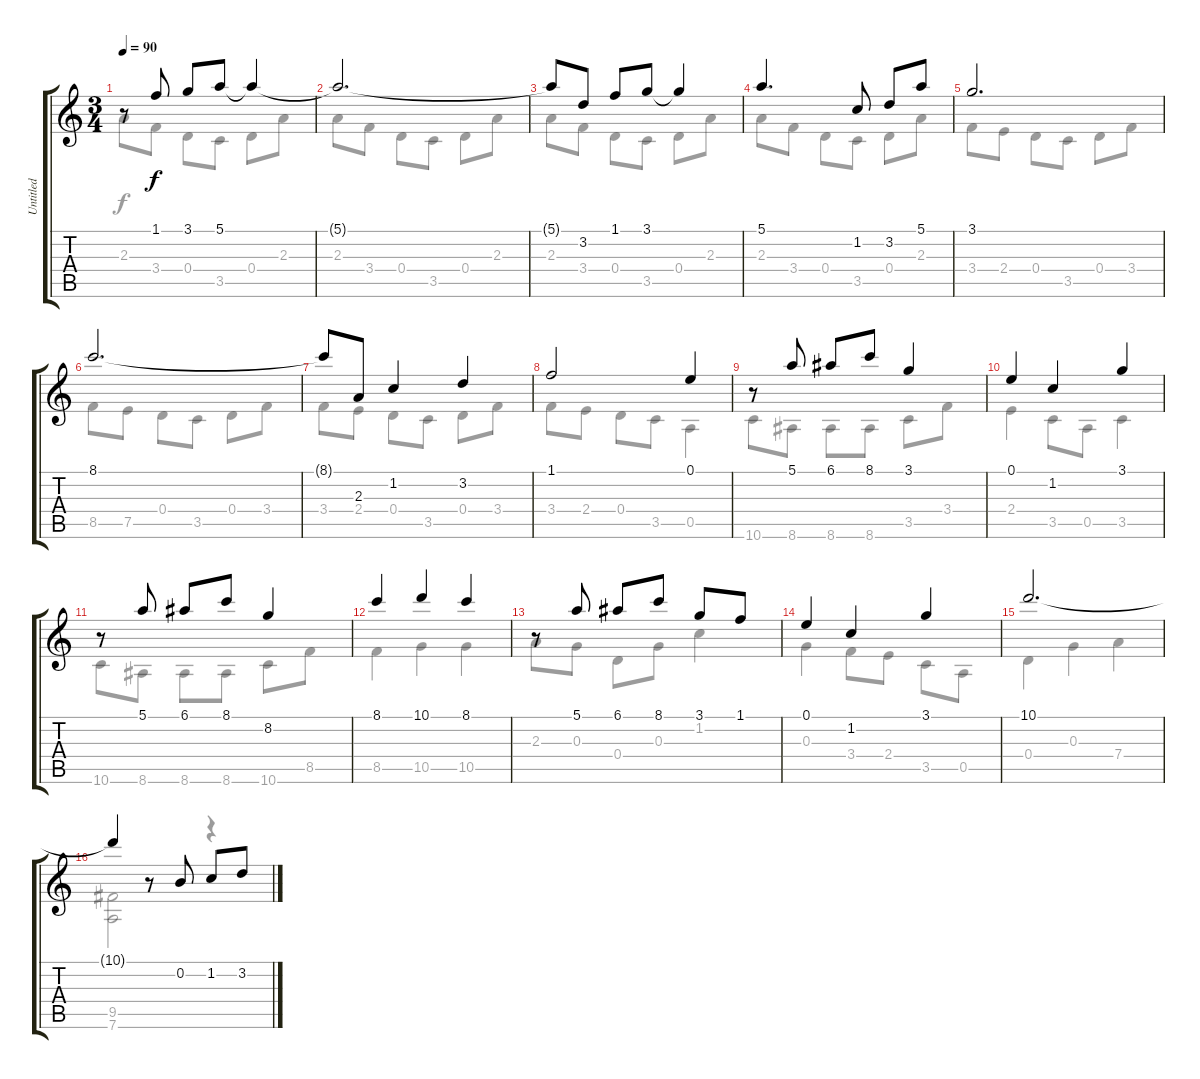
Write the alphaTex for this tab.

\track ("Untitled" "Untitled") {instrument acousticguitarnylon}
\staff {score tabs}
\tuning (E4 B3 G3 D3 A2 D2) {hide}
\voice
\ts (3 4)
\tempo 90
\clef g2
\ks c
r.8{dy f} 1.1.8 3.1.8 5.1.8 5.1{t}.4 |
5.1{t}.2{d} |
5.1{t}.8 3.2.8 1.1.8 3.1.8 3.1{t}.4 |
5.1.4{d} 1.2.8 3.2.8 5.1.8 |
3.1.2{d} |
8.1.2{d} |
8.1{t}.8 2.3.8 1.2.4 3.2.4 |
1.1.2 0.1.4 |
r.8 5.1.8 6.1.8 8.1.8 3.1.4 |
0.1.4 1.2.4 3.1.4 |
r.8 5.1.8 6.1.8 8.1.8 8.2.4 |
8.1.4 10.1.4 8.1.4 |
r.8 5.1.8 6.1.8 8.1.8 3.1.8 1.1.8 |
0.1.4 1.2.4 3.1.4 |
10.1.2{d} |
10.1{t}.4 r.8 0.2.8 1.2.8 3.2.8
\voice
\clef g2
\ottava regular
\simile none
\ks c
2.3.8{dy f} 3.4.8 0.4.8 3.5.8 0.4.8 2.3.8 |
2.3.8 3.4.8 0.4.8 3.5.8 0.4.8 2.3.8 |
2.3.8 3.4.8 0.4.8 3.5.8 0.4.8 2.3.8 |
2.3.8 3.4.8 0.4.8 3.5.8 0.4.8 2.3.8 |
3.4.8 2.4.8 0.4.8 3.5.8 0.4.8 3.4.8 |
8.5.8 7.5.8 0.4.8 3.5.8 0.4.8 3.4.8 |
3.4.8 2.4.8 0.4.8 3.5.8 0.4.8 3.4.8 |
3.4.8 2.4.8 0.4.8 3.5.8 0.5.4 |
10.6.8 8.6.8 8.6.8 8.6.8 3.5.8 3.4.8 |
2.4.4 3.5.8 0.5.8 3.5.4 |
10.6.8 8.6.8 8.6.8 8.6.8 10.6.8 8.5.8 |
8.5.4 10.5.4 10.5.4 |
2.3.8 0.3.8 0.4.8 0.3.8 1.2.4 |
0.3.4 3.4.8 2.4.8 3.5.8 0.5.8 |
0.4.4 0.3.4 7.4.4 |
(9.5 7.6).2 r.4
